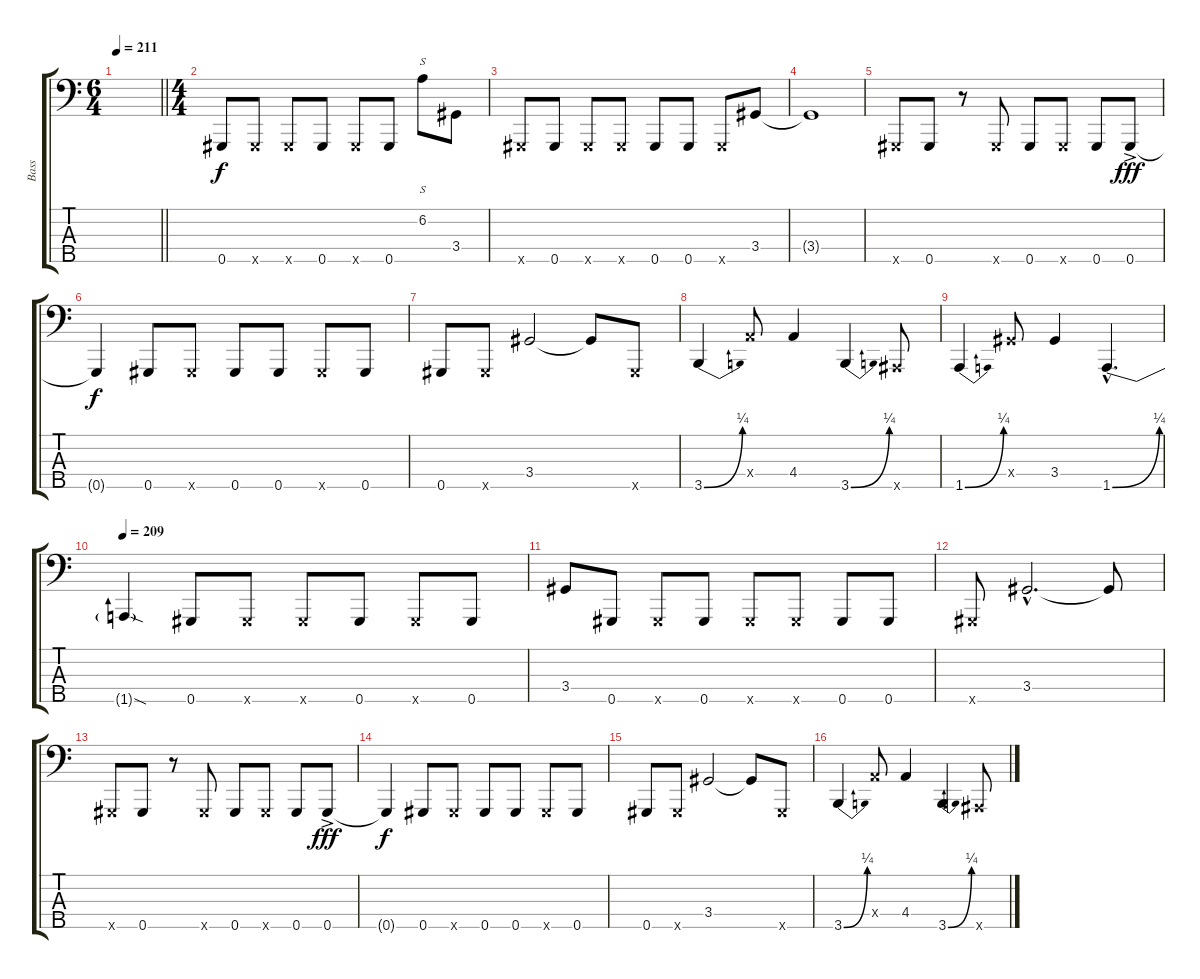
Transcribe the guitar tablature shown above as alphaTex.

\track ("Bass" "Bass") {instrument electricbasspick}
\staff {score tabs}
\tuning (F2 Eb2 Bb1 F1 Ab0) {hide}
\ts (6 4)
\tempo 211
\clef f4
\barLineRight lightlight
\ks c
|
\ts (4 4)
\section ("" "")
0.5.8 0.5{x}.8 0.5{x}.8 0.5.8 0.5{x}.8 0.5.8 6.2.8{s instrument slapbass1} 3.4.8{instrument electricbasspick} |
0.5{x}.8 0.5.8 0.5{x}.8 0.5{x}.8 0.5.8 0.5.8 0.5{x}.8 3.4.8 |
3.4{t}.1 |
0.5{x}.8 0.5.8 r.8 0.5{x}.8 0.5.8 0.5{x}.8 0.5.8 0.5{ac}.8{dy fff} |
0.5{t}.4{dy f} 0.5.8 0.5{x}.8 0.5.8 0.5.8 0.5{x}.8 0.5.8 |
0.5.8 0.5{x}.8 3.4.2 3.4{t}.8 0.5{x}.8 |
3.5{be (bend 0 0 60 1)}.4 4.4{x}.8 4.4.4 3.5{be (bend 0 0 60 1)}.4 2.5{x}.8 |
1.5{be (bend 0 0 60 1)}.4 3.4{x}.8 3.4.4 1.5{be (bend 0 0 60 1) hac}.4{d} |
\tempo 209
1.5{sod t}.4 0.5.8 0.5{x}.8 0.5{x}.8 0.5.8 0.5{x}.8 0.5.8 |
3.4.8 0.5.8 0.5{x}.8 0.5.8 0.5{x}.8 0.5{x}.8 0.5.8 0.5.8 |
0.5{x}.8 3.4{hac}.2{d} 3.4{t}.8 |
0.5{x}.8 0.5.8 r.8 0.5{x}.8 0.5.8 0.5{x}.8 0.5.8 0.5{ac}.8{dy fff} |
0.5{t}.4{dy f} 0.5.8 0.5{x}.8 0.5.8 0.5.8 0.5{x}.8 0.5.8 |
0.5.8 0.5{x}.8 3.4.2 3.4{t}.8 0.5{x}.8 |
3.5{be (bend 0 0 60 1)}.4 4.4{x}.8 4.4.4 3.5{be (bend 0 0 60 1)}.4 2.5{x}.8
